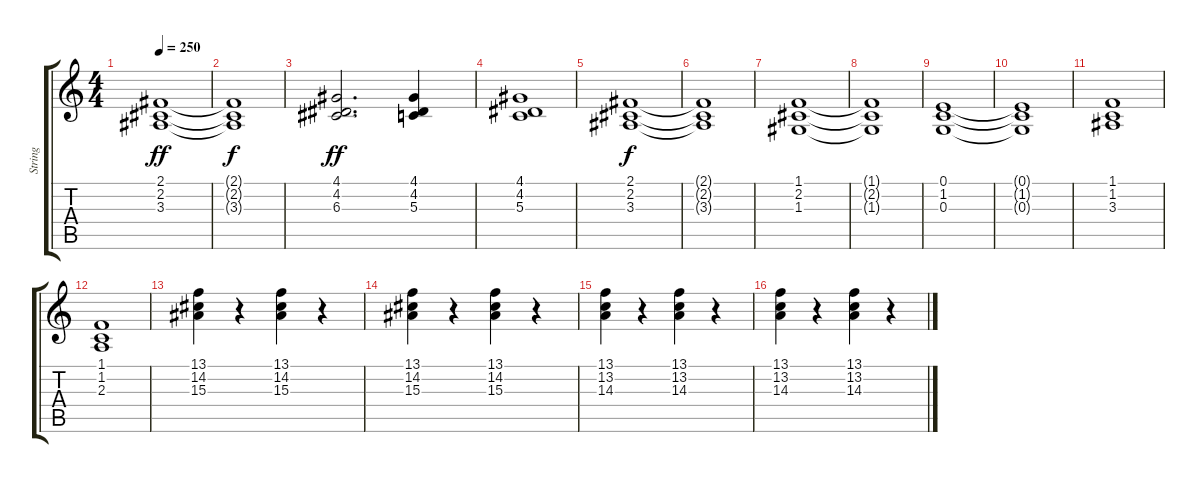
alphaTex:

\track ("String" "String") {instrument stringensemble2}
\staff {score tabs}
\tuning (E4 B3 G3 D3 A2 E2) {hide}
\ts (4 4)
\tempo 250
\clef g2
\ks c
(2.1 2.2 3.3).1{dy ff} |
(2.1{t} 2.2{t} 3.3{t}).1{dy f} |
(4.1 4.2 6.3).2{d dy ff} (4.1 4.2 5.3).4 |
(4.1 4.2 5.3).1 |
(2.1 2.2 3.3).1{dy f} |
(2.1{t} 2.2{t} 3.3{t}).1 |
(1.1 2.2 1.3).1 |
(1.1{t} 2.2{t} 1.3{t}).1 |
(0.1 1.2 0.3).1 |
(0.1{t} 1.2{t} 0.3{t}).1 |
(1.1 1.2 3.3).1 |
(1.1 1.2 2.3).1 |
(13.1 14.2 15.3).4 r.4 (13.1 14.2 15.3).4 r.4 |
(13.1 14.2 15.3).4 r.4 (13.1 14.2 15.3).4 r.4 |
(13.1 13.2 14.3).4 r.4 (13.1 13.2 14.3).4 r.4 |
(13.1 13.2 14.3).4 r.4 (13.1 13.2 14.3).4 r.4
